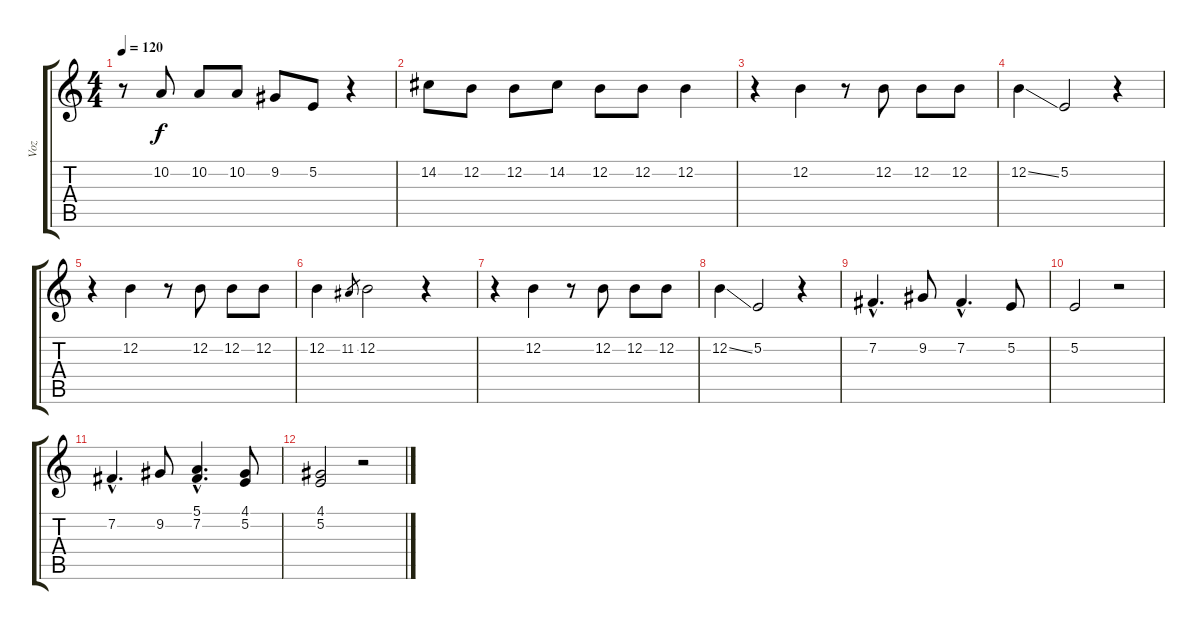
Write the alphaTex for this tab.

\track ("Voz" "Voz") {instrument trumpet}
\staff {score tabs}
\tuning (E4 B3 G3 D3 A2 E2) {hide}
\ts (4 4)
\tempo 120
\clef g2
\ks c
r.8{dy f} 10.2.8 10.2.8 10.2.8 9.2.8 5.2.8 r.4 |
14.2.8 12.2.8 12.2.8 14.2.8 12.2.8 12.2.8 12.2.4 |
r.4 12.2.4 r.8 12.2.8 12.2.8 12.2.8 |
12.2{ss}.4 5.2.2 r.4 |
r.4 12.2.4 r.8 12.2.8 12.2.8 12.2.8 |
12.2.4 11.2.8{gr} 12.2.2 r.4 |
r.4 12.2.4 r.8 12.2.8 12.2.8 12.2.8 |
12.2{ss}.4 5.2.2 r.4 |
7.2{hac}.4{d} 9.2.8 7.2{hac}.4{d} 5.2.8 |
5.2.2 r.2 |
7.2{hac}.4{d} 9.2.8 (5.1{hac} 7.2{hac}).4{d} (4.1 5.2).8 |
(4.1 5.2).2 r.2
